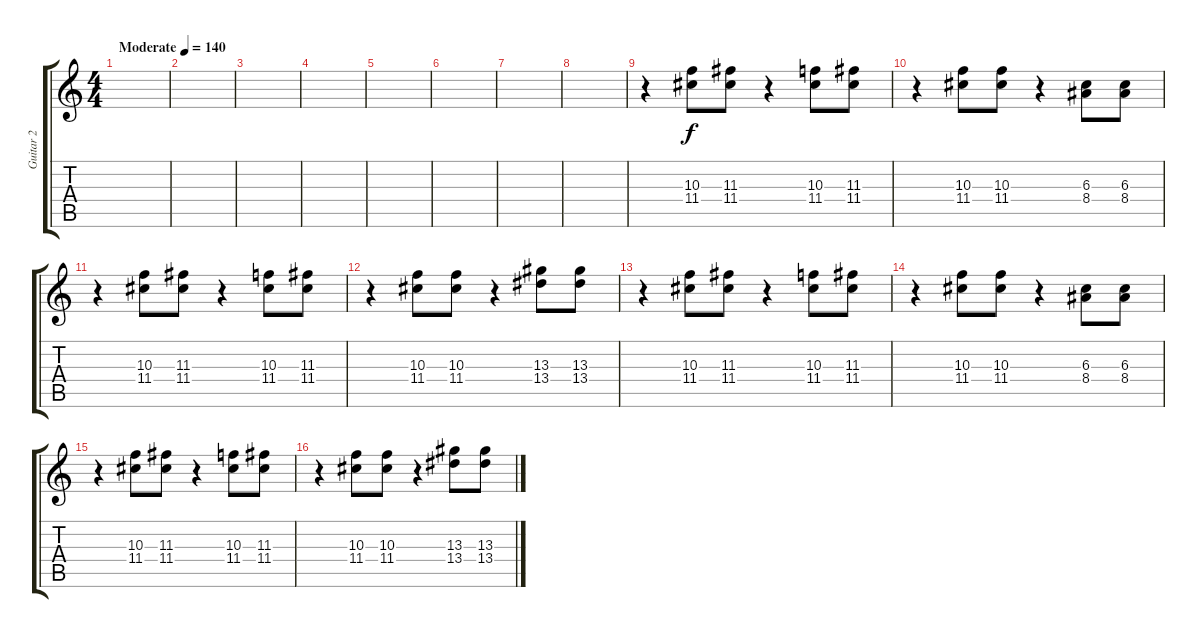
\track ("Guitar 2" "Guitar 2") {instrument distortionguitar}
\staff {score tabs}
\tuning (E4 B3 G3 D3 A2 E2) {hide}
\ts (4 4)
\tempo (140 "Moderate")
\clef g2
\ks c
|
|
|
|
|
|
|
|
r.4 (10.3 11.4).8 (11.3 11.4).8 r.4 (10.3 11.4).8 (11.3 11.4).8 |
r.4 (10.3 11.4).8 (10.3 11.4).8 r.4 (6.3 8.4).8 (6.3 8.4).8 |
r.4 (10.3 11.4).8 (11.3 11.4).8 r.4 (10.3 11.4).8 (11.3 11.4).8 |
r.4 (10.3 11.4).8 (10.3 11.4).8 r.4 (13.3 13.4).8 (13.3 13.4).8 |
r.4 (10.3 11.4).8 (11.3 11.4).8 r.4 (10.3 11.4).8 (11.3 11.4).8 |
r.4 (10.3 11.4).8 (10.3 11.4).8 r.4 (6.3 8.4).8 (6.3 8.4).8 |
r.4 (10.3 11.4).8 (11.3 11.4).8 r.4 (10.3 11.4).8 (11.3 11.4).8 |
r.4 (10.3 11.4).8 (10.3 11.4).8 r.4 (13.3 13.4).8 (13.3 13.4).8
